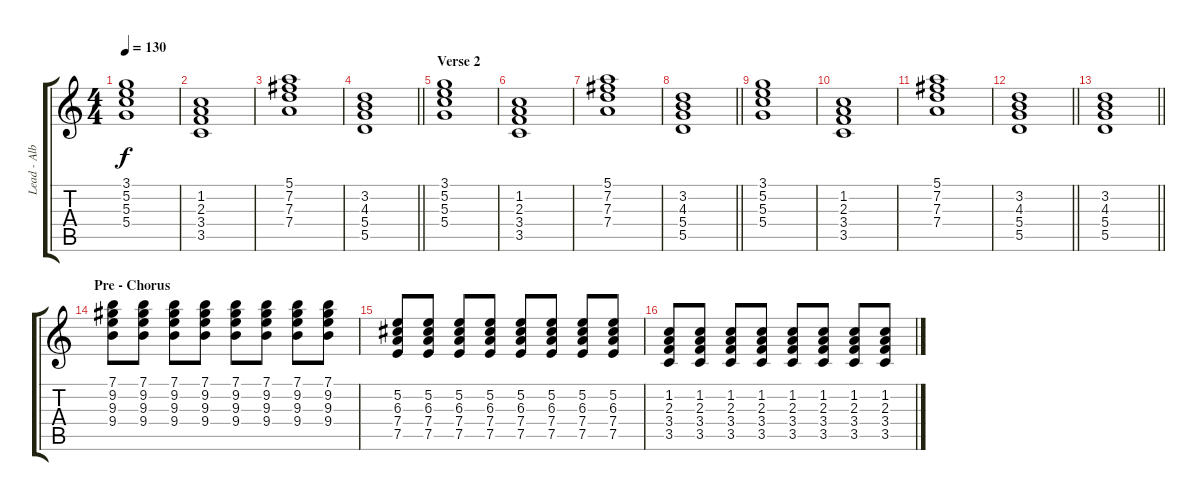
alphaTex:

\track ("Lead - Albert" "Lead - Alb") {instrument distortionguitar}
\staff {score tabs}
\tuning (E4 B3 G3 D3 A2 E2) {hide}
\ts (4 4)
\tempo 130
\clef g2
\ks c
(3.1 5.2 5.3 5.4).1{dy f} |
(1.2 2.3 3.4 3.5).1 |
(5.1 7.2 7.3 7.4).1 |
\barLineRight lightlight
(3.2 4.3 5.4 5.5).1 |
\section ("" "Verse 2")
(3.1 5.2 5.3 5.4).1 |
(1.2 2.3 3.4 3.5).1 |
(5.1 7.2 7.3 7.4).1 |
\barLineRight lightlight
(3.2 4.3 5.4 5.5).1 |
(3.1 5.2 5.3 5.4).1 |
(1.2 2.3 3.4 3.5).1 |
(5.1 7.2 7.3 7.4).1 |
\barLineRight lightlight
(3.2 4.3 5.4 5.5).1 |
\barLineRight lightlight
(3.2 4.3 5.4 5.5).1 |
\section ("" "Pre - Chorus")
(7.1 9.2 9.3 9.4).8 (7.1 9.2 9.3 9.4).8 (7.1 9.2 9.3 9.4).8 (7.1 9.2 9.3 9.4).8 (7.1 9.2 9.3 9.4).8 (7.1 9.2 9.3 9.4).8 (7.1 9.2 9.3 9.4).8 (7.1 9.2 9.3 9.4).8 |
(5.2 6.3 7.4 7.5).8 (5.2 6.3 7.4 7.5).8 (5.2 6.3 7.4 7.5).8 (5.2 6.3 7.4 7.5).8 (5.2 6.3 7.4 7.5).8 (5.2 6.3 7.4 7.5).8 (5.2 6.3 7.4 7.5).8 (5.2 6.3 7.4 7.5).8 |
(1.2 2.3 3.4 3.5).8 (1.2 2.3 3.4 3.5).8 (1.2 2.3 3.4 3.5).8 (1.2 2.3 3.4 3.5).8 (1.2 2.3 3.4 3.5).8 (1.2 2.3 3.4 3.5).8 (1.2 2.3 3.4 3.5).8 (1.2 2.3 3.4 3.5).8
